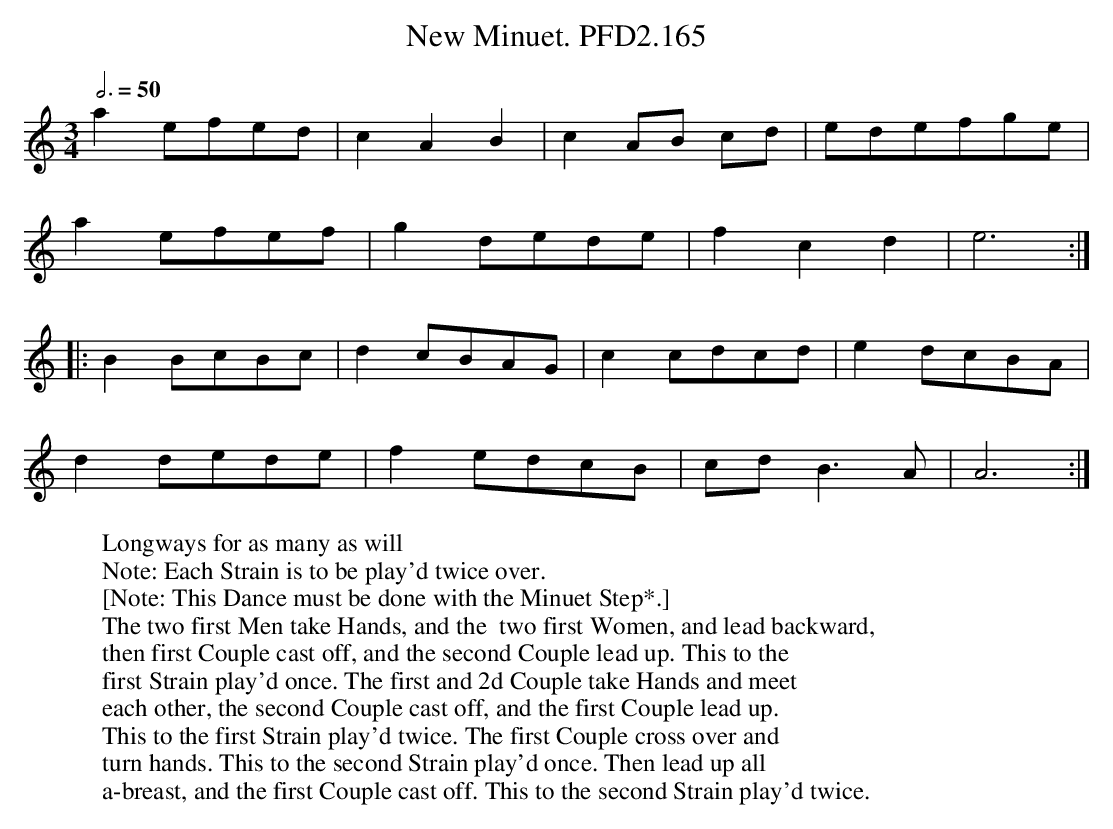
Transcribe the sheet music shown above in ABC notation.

X:1
T:New Minuet. PFD2.165
M:3/4
L:1/4
W:Longways for as many as will
W:Note: Each Strain is to be play'd twice over.
W:[Note: This Dance must be done with the Minuet Step*.]
W:The two first Men take Hands, and the  two first Women, and lead backward,
W:then first Couple cast off, and the second Couple lead up. This to the
W:first Strain play'd once. The first and 2d Couple take Hands and meet
W:each other, the second Couple cast off, and the first Couple lead up.
W:This to the first Strain play'd twice. The first Couple cross over and
W:turn hands. This to the second Strain play'd once. Then lead up all
W:a-breast, and the first Couple cast off. This to the second Strain play'd twice.
Q:3/4=50
K:Am
a e/f/e/d/ | cAB | cA/B/ c/d/ | e/d/e/f/g/e/ |
a e/f/e/f/ | g d/e/d/e/ | fcd | e3 :|
|: B B/c/B/c/ | d c/B/A/G/ | c c/d/c/d/ | e d/c/B/A/ |
d d/e/d/e/ | f e/d/c/B/ | c/d/ B>A | A3 :|
